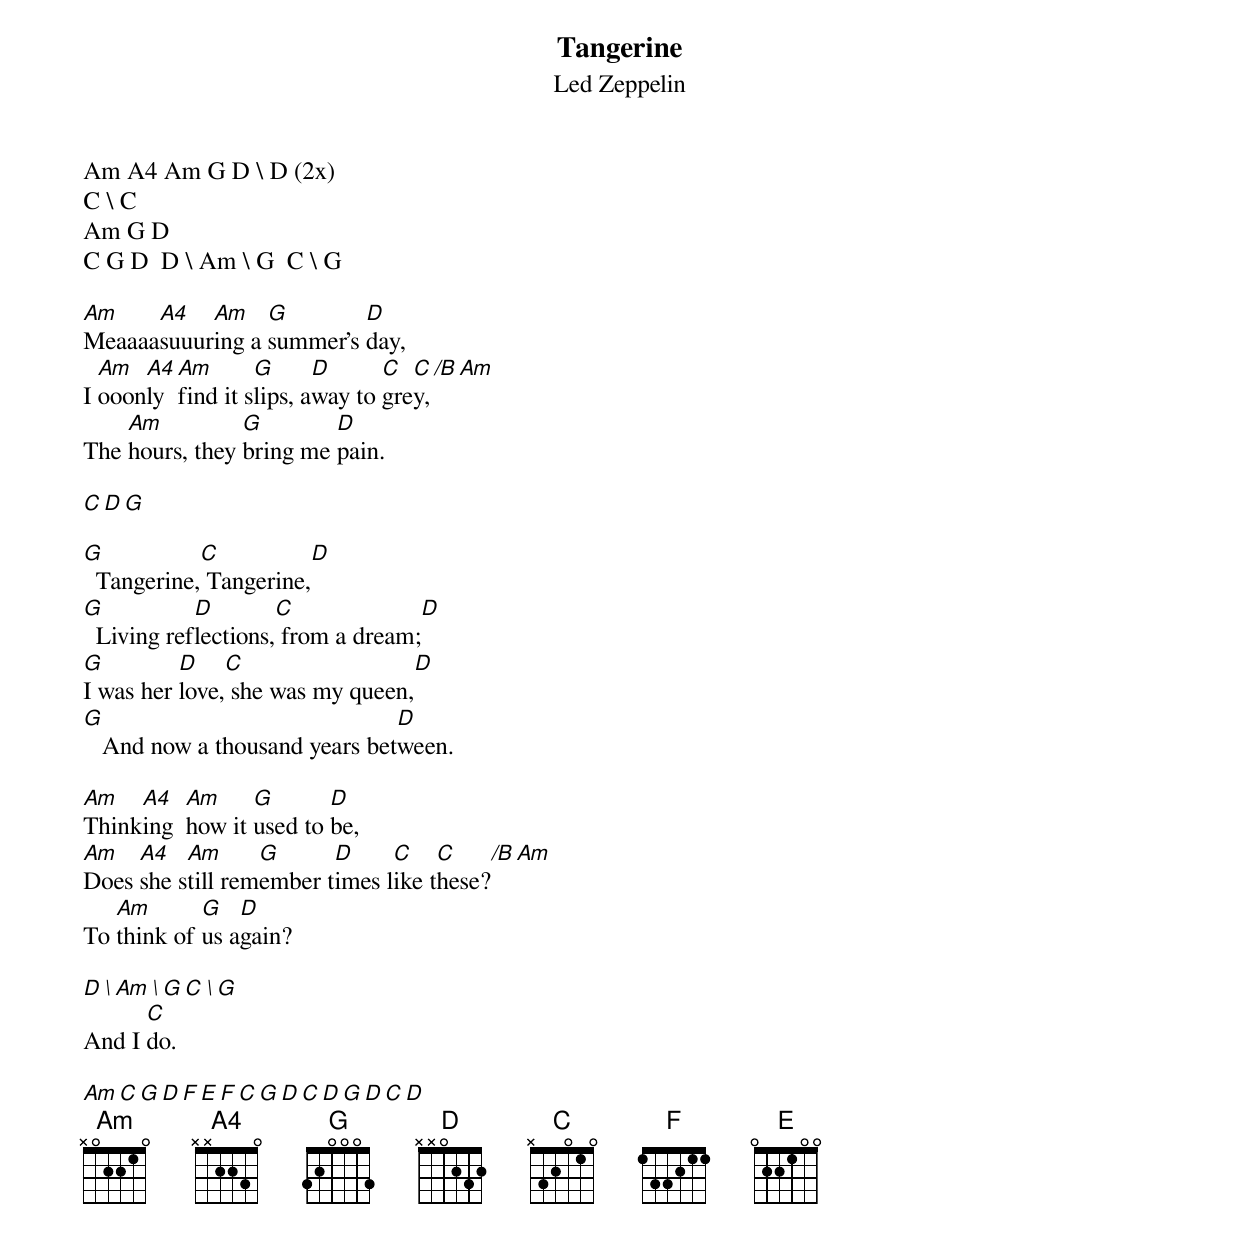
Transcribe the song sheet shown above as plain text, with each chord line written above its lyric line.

Tangerine
Led Zeppelin

Am A4 Am G D \ D (2x)
C \ C
Am G D
C G D  D \ Am \ G  C \ G

Am    A4   Am    G        D
Meaaaasuuuring a summer's day,
  Am  A4 Am       G      D      C  C   /B Am
I ooonly find it slips, away to grey,
    Am          G        D
The hours, they bring me pain.

C D G

G           C             D
  Tangerine, Tangerine,
G           D        C             D
  Living reflections, from a dream;
G         D    C                 D
I was her love, she was my queen,
G                              D
   And now a thousand years between.

Am   A4   Am     G       D
Thinking  how it used to be,
Am   A4   Am      G      D     C    C    /B Am
Does she still remember times like these?
   Am       G   D
To think of us again?

D \ Am \ G  C \ G
      C
And I do.

Am C G D F E F C G D C D  G D C D
